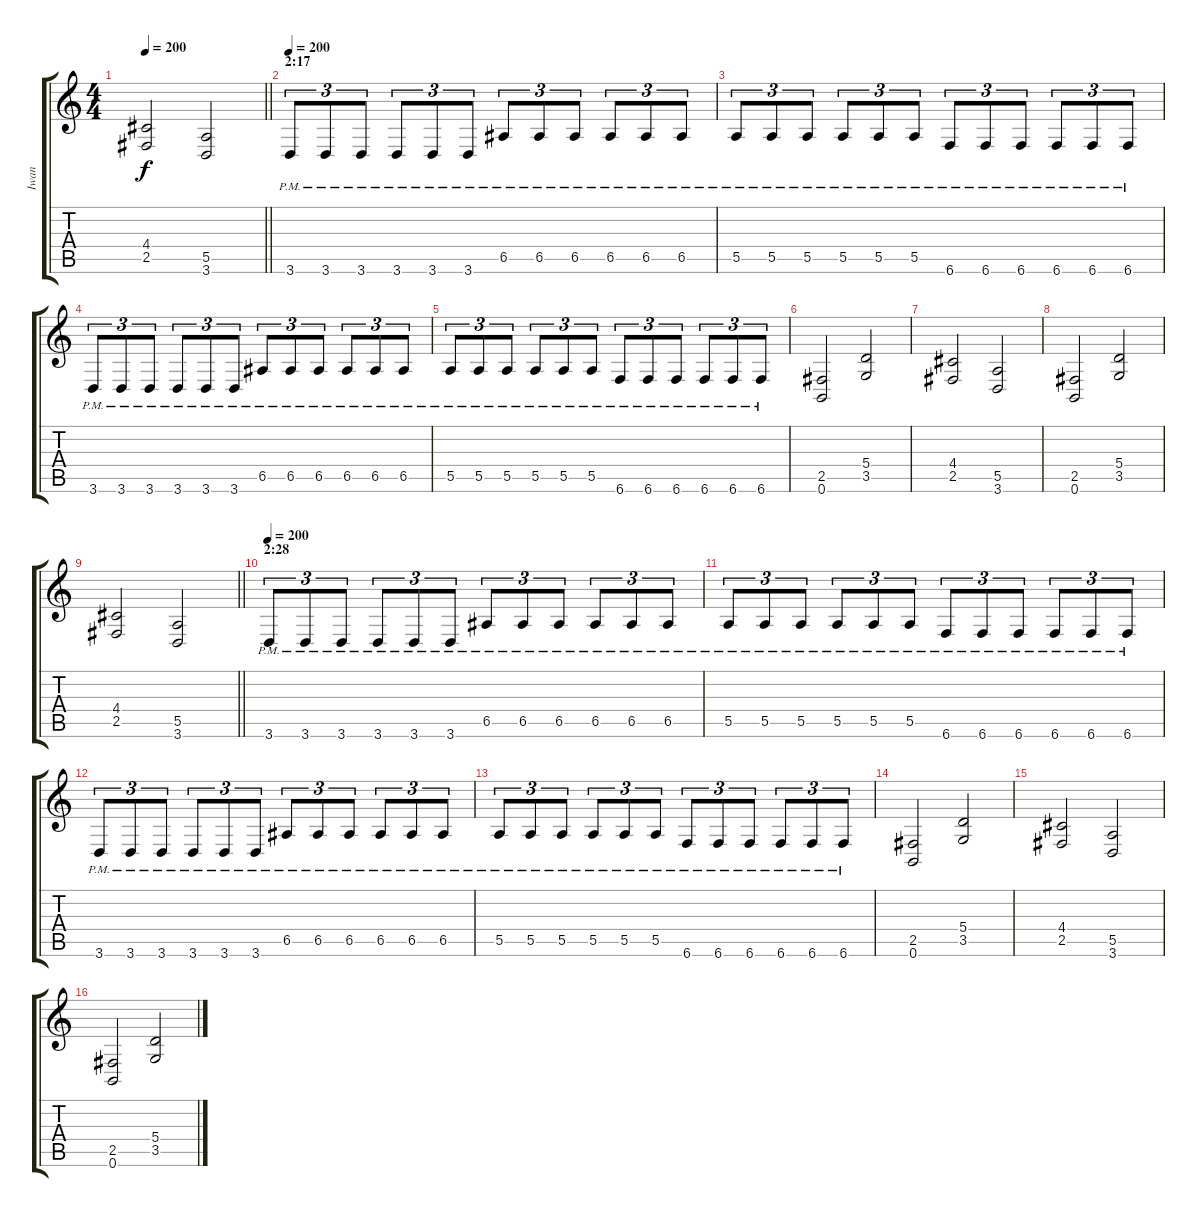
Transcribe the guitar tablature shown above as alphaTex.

\track ("Iwan" "Iwan") {instrument distortionguitar}
\staff {score tabs}
\tuning (B3 Gb3 D3 A2 E2 B1) {hide}
\ts (4 4)
\tempo 200
\clef g2
\barLineRight lightlight
\ks c
(4.4 2.5).2{dy f} (5.5 3.6).2 |
\section ("" "2:17")
\tempo 200
3.6{pm}.8{tu (3 2)} 3.6{pm}.8{tu (3 2)} 3.6{pm}.8{tu (3 2)} 3.6{pm}.8{tu (3 2)} 3.6{pm}.8{tu (3 2)} 3.6{pm}.8{tu (3 2)} 6.5{pm}.8{tu (3 2)} 6.5{pm}.8{tu (3 2)} 6.5{pm}.8{tu (3 2)} 6.5{pm}.8{tu (3 2)} 6.5{pm}.8{tu (3 2)} 6.5{pm}.8{tu (3 2)} |
5.5{pm}.8{tu (3 2)} 5.5{pm}.8{tu (3 2)} 5.5{pm}.8{tu (3 2)} 5.5{pm}.8{tu (3 2)} 5.5{pm}.8{tu (3 2)} 5.5{pm}.8{tu (3 2)} 6.6{pm}.8{tu (3 2)} 6.6{pm}.8{tu (3 2)} 6.6{pm}.8{tu (3 2)} 6.6{pm}.8{tu (3 2)} 6.6{pm}.8{tu (3 2)} 6.6{pm}.8{tu (3 2)} |
3.6{pm}.8{tu (3 2)} 3.6{pm}.8{tu (3 2)} 3.6{pm}.8{tu (3 2)} 3.6{pm}.8{tu (3 2)} 3.6{pm}.8{tu (3 2)} 3.6{pm}.8{tu (3 2)} 6.5{pm}.8{tu (3 2)} 6.5{pm}.8{tu (3 2)} 6.5{pm}.8{tu (3 2)} 6.5{pm}.8{tu (3 2)} 6.5{pm}.8{tu (3 2)} 6.5{pm}.8{tu (3 2)} |
5.5{pm}.8{tu (3 2)} 5.5{pm}.8{tu (3 2)} 5.5{pm}.8{tu (3 2)} 5.5{pm}.8{tu (3 2)} 5.5{pm}.8{tu (3 2)} 5.5{pm}.8{tu (3 2)} 6.6{pm}.8{tu (3 2)} 6.6{pm}.8{tu (3 2)} 6.6{pm}.8{tu (3 2)} 6.6{pm}.8{tu (3 2)} 6.6{pm}.8{tu (3 2)} 6.6{pm}.8{tu (3 2)} |
(2.5 0.6).2 (5.4 3.5).2 |
(4.4 2.5).2 (5.5 3.6).2 |
(2.5 0.6).2 (5.4 3.5).2 |
\barLineRight lightlight
(4.4 2.5).2 (5.5 3.6).2 |
\section ("" "2:28")
\tempo 200
3.6{pm}.8{tu (3 2)} 3.6{pm}.8{tu (3 2)} 3.6{pm}.8{tu (3 2)} 3.6{pm}.8{tu (3 2)} 3.6{pm}.8{tu (3 2)} 3.6{pm}.8{tu (3 2)} 6.5{pm}.8{tu (3 2)} 6.5{pm}.8{tu (3 2)} 6.5{pm}.8{tu (3 2)} 6.5{pm}.8{tu (3 2)} 6.5{pm}.8{tu (3 2)} 6.5{pm}.8{tu (3 2)} |
5.5{pm}.8{tu (3 2)} 5.5{pm}.8{tu (3 2)} 5.5{pm}.8{tu (3 2)} 5.5{pm}.8{tu (3 2)} 5.5{pm}.8{tu (3 2)} 5.5{pm}.8{tu (3 2)} 6.6{pm}.8{tu (3 2)} 6.6{pm}.8{tu (3 2)} 6.6{pm}.8{tu (3 2)} 6.6{pm}.8{tu (3 2)} 6.6{pm}.8{tu (3 2)} 6.6{pm}.8{tu (3 2)} |
3.6{pm}.8{tu (3 2)} 3.6{pm}.8{tu (3 2)} 3.6{pm}.8{tu (3 2)} 3.6{pm}.8{tu (3 2)} 3.6{pm}.8{tu (3 2)} 3.6{pm}.8{tu (3 2)} 6.5{pm}.8{tu (3 2)} 6.5{pm}.8{tu (3 2)} 6.5{pm}.8{tu (3 2)} 6.5{pm}.8{tu (3 2)} 6.5{pm}.8{tu (3 2)} 6.5{pm}.8{tu (3 2)} |
5.5{pm}.8{tu (3 2)} 5.5{pm}.8{tu (3 2)} 5.5{pm}.8{tu (3 2)} 5.5{pm}.8{tu (3 2)} 5.5{pm}.8{tu (3 2)} 5.5{pm}.8{tu (3 2)} 6.6{pm}.8{tu (3 2)} 6.6{pm}.8{tu (3 2)} 6.6{pm}.8{tu (3 2)} 6.6{pm}.8{tu (3 2)} 6.6{pm}.8{tu (3 2)} 6.6{pm}.8{tu (3 2)} |
(2.5 0.6).2 (5.4 3.5).2 |
(4.4 2.5).2 (5.5 3.6).2 |
(2.5 0.6).2 (5.4 3.5).2
